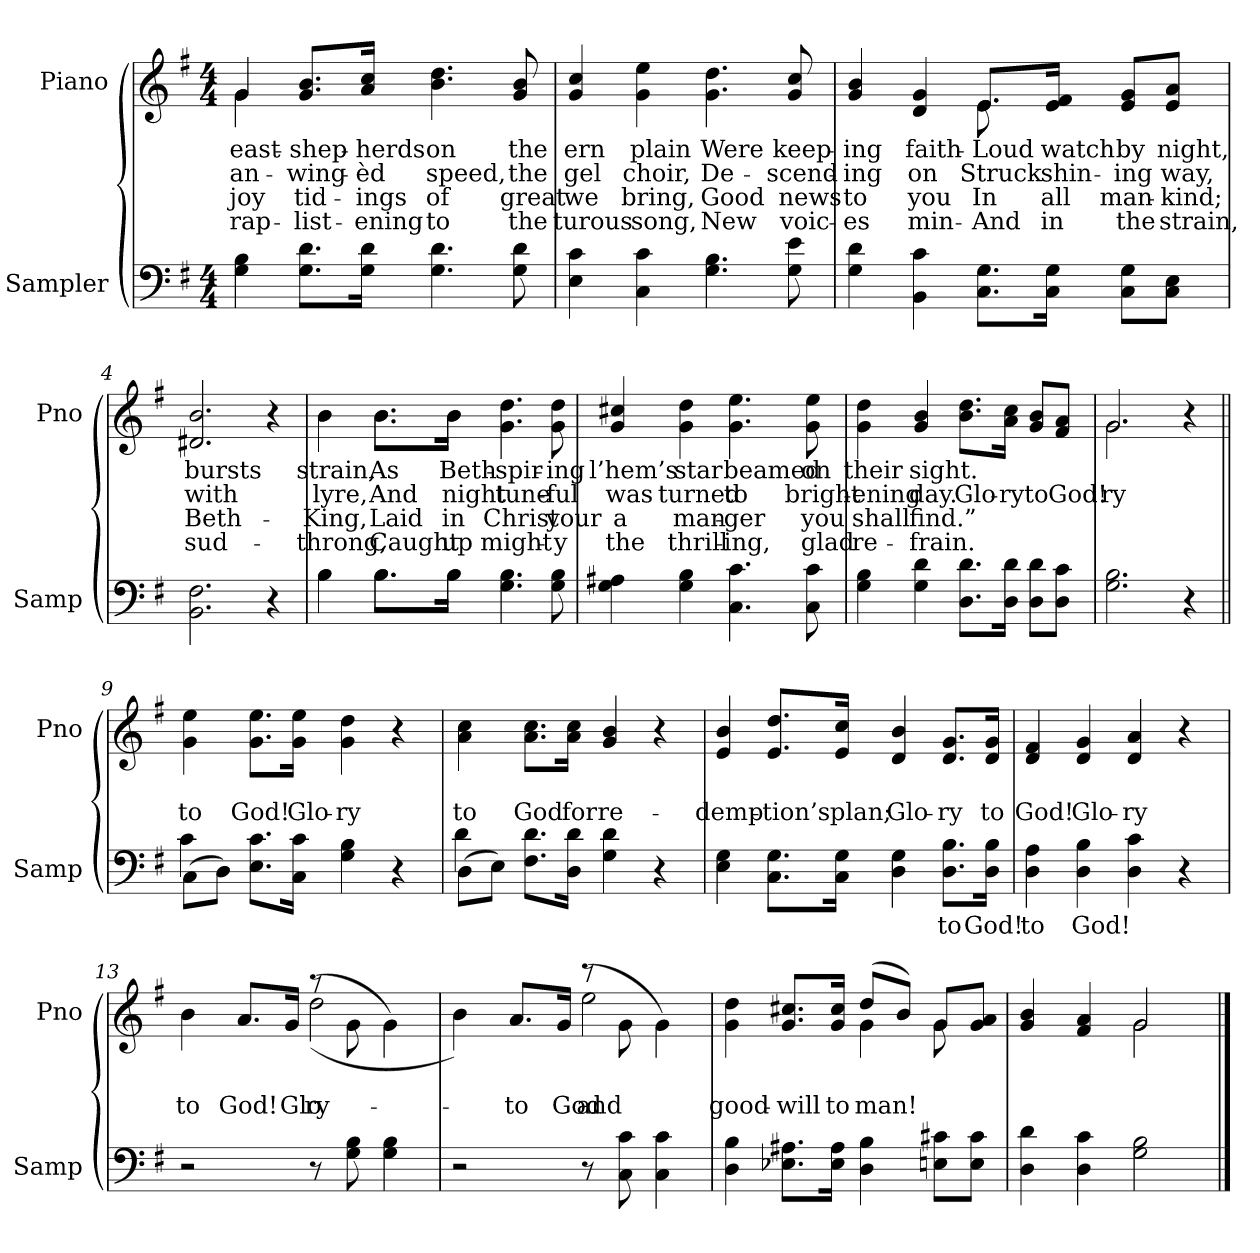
**kern	**text	**kern	**text	**text	**text	**text
*part2	*part2	*part1	*part1	*part1	*part1	*part1
*staff2	*staff2	*staff1	*staff1	*staff1	*staff1	*staff1
*I"Sampler	*	*I"Piano	*	*	*	*
*I'Samp	*	*I'Pno	*	*	*	*
*clefF4	*	*clefG2	*	*	*	*
*k[f#]	*	*k[f#]	*	*	*	*
*G:	*	*G:	*	*	*	*
*M4/4	*	*M4/4	*	*	*	*
=1	=1	=1	=1	=1	=1	=1
*	*	*^	*	*	*	*
4G 4B	.	4g/	4g	east-	an-	joy	rap-
8.G\ 8.d\L	.	8.g/ 8.b/L	2.ryy	shep-	wing-	tid-	list-
16G\ 16d\Jk	.	16a/ 16cc/Jk	.	-herds	-èd	-ings	-ening
4.G 4.d	.	4.b 4.dd	.	on	speed,	of	to
8G 8d	.	8g 8b	.	the	the	great	the
*	*	*v	*v	*	*	*	*
=2	=2	=2	=2	=2	=2	=2
4E 4c	.	4g 4cc	-ern	-gel	we	-turous
4C 4c	.	4g 4ee	plain	choir,	bring,	song,
4.G 4.B	.	4.g 4.dd	Were	De-	Good	New
8G 8e	.	8g 8cc	keep-	-scend-	news	voic-
=3	=3	=3	=3	=3	=3	=3
*	*	*^	*	*	*	*
4G 4d	.	4g 4b	2ryy	-ing	-ing	to	-es
4BB 4c	.	4d 4g	.	faith-	on	you	min-
8.C\ 8.G\L	.	8.e/L	8.e	Loud	Struck	In	And
16C\ 16G\Jk	.	16e/ 16f#/Jk	4ryy	watch	shin-	all	in
8C\ 8G\L	.	8e/ 8g/L	.	by	-ing	man-	the
8C\ 8E\J	.	8e/ 8a/J	.	night,	way,	-kind;	strain,
.	.	.	16ryy	.	.	.	.
*	*	*v	*v	*	*	*	*
=4	=4	=4	=4	=4	=4	=4
2.BB 2.F#	.	2.d#X 2.b	bursts	with	Beth-	sud-
4r	.	4r	.	.	.	.
=5	=5	=5	=5	=5	=5	=5
*^	*	*^	*	*	*	*
4B\	4B	.	4b\	4b	strain,	lyre,	King,	throng,
8.B\L	8.B\L	.	8.b\L	8.b\L	As	And	Laid	Caught
16B\Jk	16B\Jk	.	16b\Jk	16b\Jk	Beth-	night	in	up
4.G 4.B	2ryy	.	4.g 4.dd	2ryy	-spir-	tune-	Christ	might-
8G 8B	.	.	8g 8dd	.	-ing	-ful	your	-y
*v	*v	*	*	*	*	*	*	*
*	*	*v	*v	*	*	*	*
=6	=6	=6	=6	=6	=6	=6
4G 4A#X	.	4g 4cc#X	-l’hem’s	was	a	the
4G 4B	.	4g 4dd	star	turned	man-	thrill-
4.C 4.c	.	4.g 4.ee	beamed	to	-ger	-ing,
8C 8c	.	8g 8ee	on	bright-	you	glad
=7	=7	=7	=7	=7	=7	=7
4G 4B	.	4g 4dd	their	-ening	shall	re-
4G 4d	.	4g 4b	sight.	day.	find.”	-frain.
8.D\ 8.d\L	.	8.b\ 8.dd\L	.	Glo-	.	.
16D\ 16d\Jk	.	16a\ 16cc\Jk	.	-ry	.	.
8D\ 8d\L	.	8g/ 8b/L	.	to	.	.
8D\ 8c\J	.	8f#/ 8a/J	.	God!	.	.
=8	=8	=8	=8	=8	=8	=8
*	*	*^	*	*	*	*
2.G 2.B	.	2.g/	2.g	.	-ry	.	.
4r	.	4r	4ryy	.	.	.	.
=9||	=9||	=9||	=9||	=9||	=9||	=9||	=9||
*^	*	*	*	*	*	*	*
!	!	!	!LO:TX:t=Refrain	!	!	!	!	!
*	*	*	*v	*v	*	*	*	*
(8C\L	4c	.	4g 4ee	.	to	.	.
8D\J)	.	.	.	.	.	.	.
8.E\ 8.c\L	2.ryy	.	8.g\ 8.ee\L	.	God!	.	.
16C\ 16c\Jk	.	.	16g\ 16ee\Jk	.	Glo-	.	.
4G 4B	.	.	4g 4dd	.	-ry	.	.
4r	.	.	4r	.	.	.	.
=10	=10	=10	=10	=10	=10	=10	=10
(8D\L	4d	.	4a 4cc	.	to	.	.
8E\J)	.	.	.	.	.	.	.
8.F#\ 8.d\L	2.ryy	.	8.a\ 8.cc\L	.	God	.	.
16D\ 16d\Jk	.	.	16a\ 16cc\Jk	.	for	.	.
4G 4d	.	.	4g 4b	.	re-	.	.
4r	.	.	4r	.	.	.	.
*v	*v	*	*	*	*	*	*
=11	=11	=11	=11	=11	=11	=11
4E 4G	.	4e 4b	.	-demp-	.	.
8.C\ 8.G\L	.	8.e/ 8.dd/L	.	-tion’s	.	.
16C\ 16G\Jk	.	16e/ 16cc/Jk	.	plan;	.	.
4D 4G	.	4d 4b	.	Glo-	.	.
8.D\ 8.B\L	to	8.d/ 8.g/L	.	-ry	.	.
16D\ 16B\Jk	God!	16d/ 16g/Jk	.	to	.	.
=12	=12	=12	=12	=12	=12	=12
4D 4A	to	4d 4f#	.	God!	.	.
4D 4B	God!	4d 4g	.	Glo-	.	.
4D 4c	.	4d 4a	.	-ry	.	.
4r	.	4r	.	.	.	.
=13	=13	=13	=13	=13	=13	=13
*	*	*^	*	*	*	*
2r	.	4b	2ryy	.	to	.	.
.	.	8.a/L	.	.	God!	.	.
.	.	16g/Jk	.	.	Glo-	.	.
8r	.	(8r	(2dd	.	-ry	.	.
8G 8B	.	8g\	.	.	.	.	.
4G 4B	.	4g\)	.	.	.	.	.
=14	=14	=14	=14	=14	=14	=14	=14
2r	.	4b)	2ryy	.	.	.	.
.	.	8.a/L	.	.	to	.	.
.	.	16g/Jk	.	.	God	.	.
8r	.	(8r	2ee	.	and	.	.
8C 8c	.	8g\	.	.	.	.	.
4C 4c	.	4g\)	.	.	.	.	.
=15	=15	=15	=15	=15	=15	=15	=15
4D 4B	.	4g 4dd	2ryy	.	good-	.	.
8.E-X\ 8.A#X\L	.	8.g/ 8.cc#X/L	.	.	-will	.	.
16E-\ 16A#\Jk	.	16g/ 16cc#/Jk	.	.	to	.	.
4D 4B	.	(8dd/L	4g	.	man!	.	.
.	.	8b/J)	.	.	.	.	.
8En\ 8c#X\L	.	8g/L	8g	.	.	.	.
8E\ 8c#\J	.	8g/ 8a/J	8ryy	.	.	.	.
=16	=16	=16	=16	=16	=16	=16	=16
4D 4d	.	4g 4b	2ryy	.	.	.	.
4D 4c	.	4f# 4a	.	.	.	.	.
2G 2B	.	2g/	2g	.	.	.	.
*	*	*v	*v	*	*	*	*
==	==	==	==	==	==	==
*-	*-	*-	*-	*-	*-	*-
